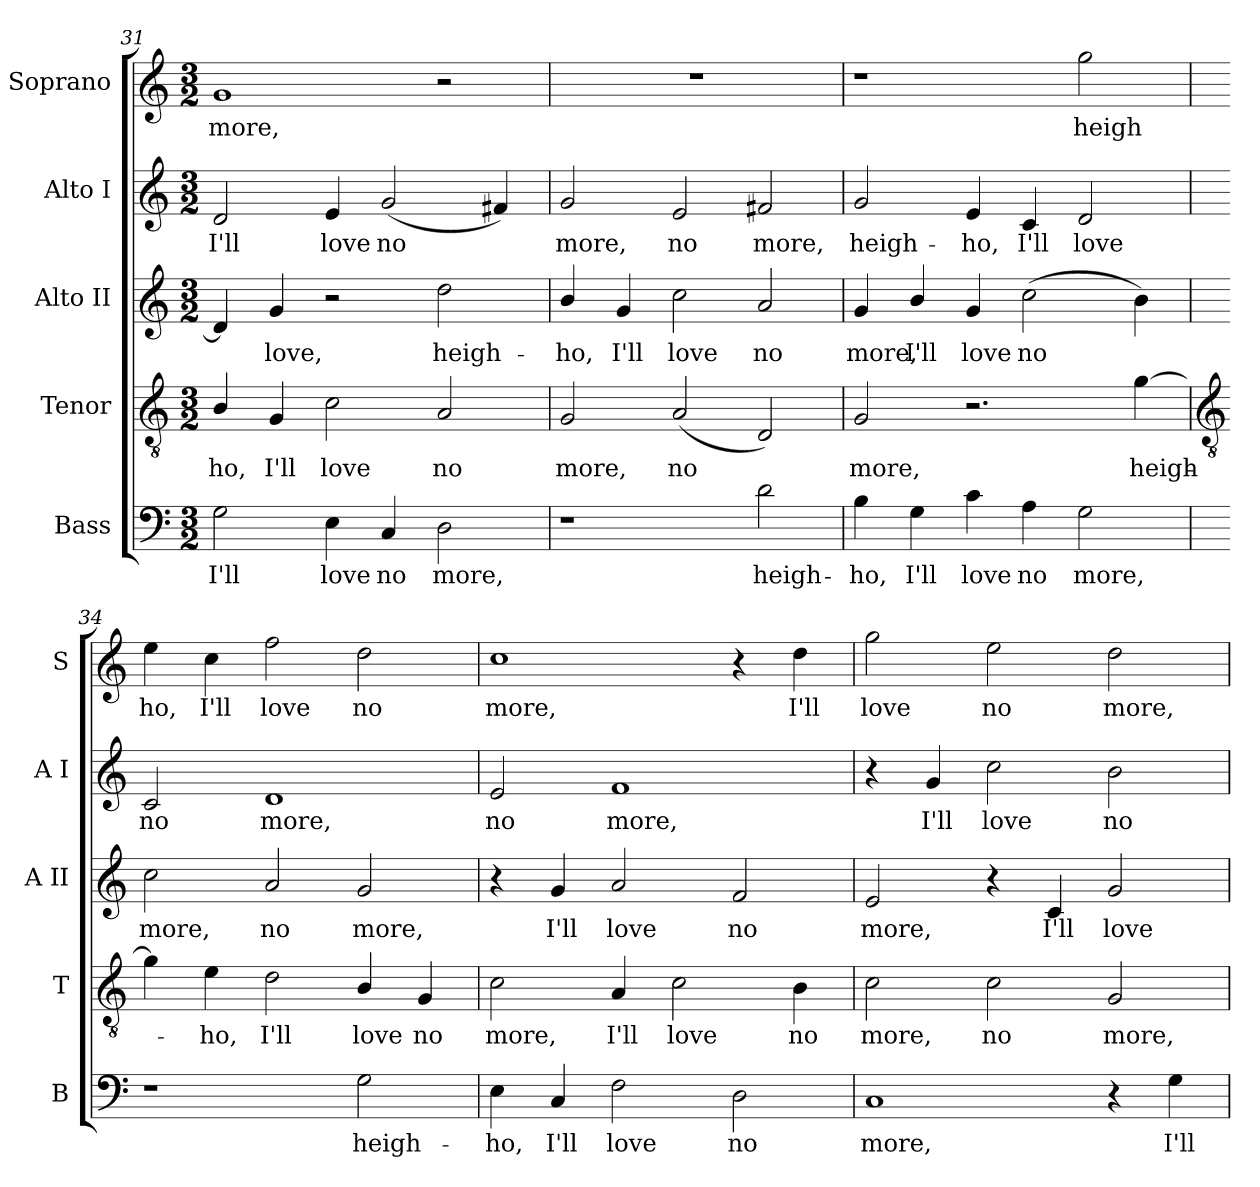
**kern	**text	**kern	**text	**kern	**text	**kern	**text	**kern	**text
*part5	*part5	*part4	*part4	*part3	*part3	*part2	*part2	*part1	*part1
*staff5	*staff5	*staff4	*staff4	*staff3	*staff3	*staff2	*staff2	*staff1	*staff1
*I"Bass	*	*I"Tenor	*	*I"Alto II	*	*I"Alto I	*	*I"Soprano	*
*I'B	*	*I'T	*	*I'A II	*	*I'A I	*	*I'S	*
*clefF4	*	*clefGv2	*	*clefG2	*	*clefG2	*	*clefG2	*
*k[]	*	*k[]	*	*k[]	*	*k[]	*	*k[]	*
*C:	*	*C:	*	*C:	*	*C:	*	*C:	*
*M3/2	*	*M3/2	*	*M3/2	*	*M3/2	*	*M3/2	*
=31	=31	=31	=31	=31	=31	=31	=31	=31	=31
!	!LO:LY:b	!	!LO:LY:b	!	!	!	!LO:LY:b	!	!LO:LY:b
2G	I'll	4B/	-ho,	4d]	.	2d	I'll	1g	more,
!	!	!	!LO:LY:b	!	!LO:LY:b	!	!	!	!
.	.	4G	I'll	4g	love,	.	.	.	.
!	!LO:LY:b	!	!LO:LY:b	!	!	!	!LO:LY:b	!	!
4E	love	2c	love	2r	.	4e	love	.	.
!	!LO:LY:b	!	!	!	!	!	!LO:LY:b	!	!
4C	no	.	.	.	.	(<2g	no	.	.
!	!LO:LY:b	!	!LO:LY:b	!	!LO:LY:b	!	!	!	!
2D	more,	2A	no	2dd	heigh-	.	.	2r	.
.	.	.	.	.	.	4f#X)	.	.	.
=32	=32	=32	=32	=32	=32	=32	=32	=32	=32
!	!	!	!LO:LY:b	!	!LO:LY:b	!	!LO:LY:b	!LO:N:vis=1	!
1r	.	2G	more,	4b/	-ho,	2g	more,	1.r	.
!	!	!	!	!	!LO:LY:b	!	!	!	!
.	.	.	.	4g	I'll	.	.	.	.
!	!	!	!LO:LY:b	!	!LO:LY:b	!	!LO:LY:b	!	!
.	.	(<2A	no	2cc	love	2e	no	.	.
!	!LO:LY:b	!	!	!	!LO:LY:b	!	!LO:LY:b	!	!
2d	heigh-	2D)	.	2a	no	2f#X	more,	.	.
=33	=33	=33	=33	=33	=33	=33	=33	=33	=33
!	!LO:LY:b	!	!LO:LY:b	!	!LO:LY:b	!	!LO:LY:b	!	!
4B	-ho,	2G	more,	4g	more,	2g	heigh-	1r	.
!	!LO:LY:b	!	!	!	!LO:LY:b	!	!	!	!
4G	I'll	.	.	4b/	I'll	.	.	.	.
!	!LO:LY:b	!	!	!	!LO:LY:b	!	!LO:LY:b	!	!
4c	love	2.r	.	4g	love	4e	-ho,	.	.
!	!LO:LY:b	!	!	!	!LO:LY:b	!	!LO:LY:b	!	!
4A	no	.	.	(>2cc	no	4c	I'll	.	.
!	!LO:LY:b	!	!	!	!	!	!LO:LY:b	!	!LO:LY:b
2G	more,	.	.	.	.	2d	love	2gg	heigh
!	!	!	!LO:LY:b	!	!	!	!	!	!
.	.	[4g	heigh-	4b)	.	.	.	.	.
!!LO:LB:g=z
=34	=34	=34	=34	=34	=34	=34	=34	=34	=34
*	*	*clefGv2	*	*	*	*	*	*	*
!	!	!	!	!	!LO:LY:b	!	!LO:LY:b	!	!LO:LY:b
1r	.	4g]	.	2cc	more,	2c	no	4ee	ho,
!	!	!	!LO:LY:b	!	!	!	!	!	!LO:LY:b
.	.	4e	-ho,	.	.	.	.	4cc	I'll
!	!	!	!LO:LY:b	!	!LO:LY:b	!	!LO:LY:b	!	!LO:LY:b
.	.	2d	I'll	2a	no	1d	more,	2ff	love
!	!LO:LY:b	!	!LO:LY:b	!	!LO:LY:b	!	!	!	!LO:LY:b
2G	heigh-	4B/	love	2g	more,	.	.	2dd	no
!	!	!	!LO:LY:b	!	!	!	!	!	!
.	.	4G	no	.	.	.	.	.	.
=35	=35	=35	=35	=35	=35	=35	=35	=35	=35
!	!LO:LY:b	!	!LO:LY:b	!	!	!	!LO:LY:b	!	!LO:LY:b
4E	-ho,	2c	more,	4r	.	2e	no	1cc	more,
!	!LO:LY:b	!	!	!	!LO:LY:b	!	!	!	!
4C	I'll	.	.	4g	I'll	.	.	.	.
!	!LO:LY:b	!	!LO:LY:b	!	!LO:LY:b	!	!LO:LY:b	!	!
2F	love	4A	I'll	2a	love	1f	more,	.	.
!	!	!	!LO:LY:b	!	!	!	!	!	!
.	.	2c	love	.	.	.	.	.	.
!	!LO:LY:b	!	!	!	!LO:LY:b	!	!	!	!
2D	no	.	.	2f	no	.	.	4r	.
!	!	!	!LO:LY:b	!	!	!	!	!	!LO:LY:b
.	.	4B	no	.	.	.	.	4dd	I'll
=36	=36	=36	=36	=36	=36	=36	=36	=36	=36
!	!LO:LY:b	!	!LO:LY:b	!	!LO:LY:b	!	!	!	!LO:LY:b
1C	more,	2c	more,	2e	more,	4r	.	2gg	love
!	!	!	!	!	!	!	!LO:LY:b	!	!
.	.	.	.	.	.	4g	I'll	.	.
!	!	!	!LO:LY:b	!	!	!	!LO:LY:b	!	!LO:LY:b
.	.	2c	no	4r	.	2cc	love	2ee	no
!	!	!	!	!	!LO:LY:b	!	!	!	!
.	.	.	.	4c	I'll	.	.	.	.
!	!	!	!LO:LY:b	!	!LO:LY:b	!	!LO:LY:b	!	!LO:LY:b
4r	.	2G	more,	2g	love	2b	no	2dd	more,
!	!LO:LY:b	!	!	!	!	!	!	!	!
4G	I'll	.	.	.	.	.	.	.	.
=	=	=	=	=	=	=	=	=	=
*-	*-	*-	*-	*-	*-	*-	*-	*-	*-
